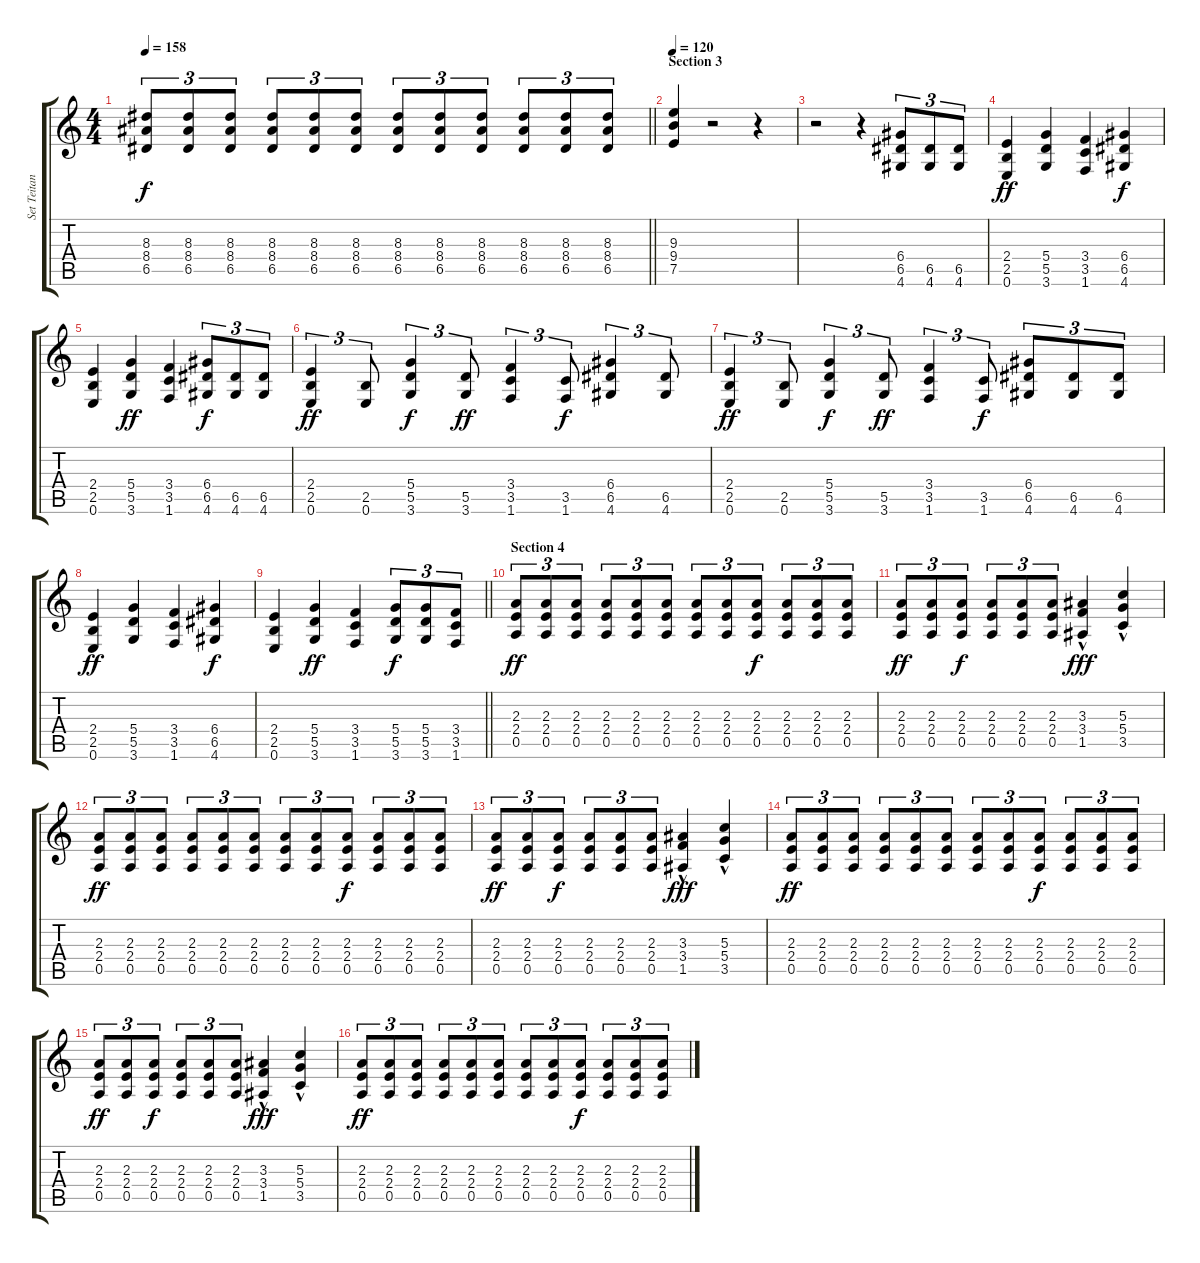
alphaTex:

\track ("Set Teitan" "Set Teitan") {instrument distortionguitar}
\staff {score tabs}
\tuning (E4 B3 G3 D3 A2 E2) {hide}
\ts (4 4)
\tempo 158
\clef g2
\barLineRight lightlight
\ks c
(8.3 8.4 6.5).8{tu (3 2) dy f} (8.3 8.4 6.5).8{tu (3 2)} (8.3 8.4 6.5).8{tu (3 2)} (8.3 8.4 6.5).8{tu (3 2)} (8.3 8.4 6.5).8{tu (3 2)} (8.3 8.4 6.5).8{tu (3 2)} (8.3 8.4 6.5).8{tu (3 2)} (8.3 8.4 6.5).8{tu (3 2)} (8.3 8.4 6.5).8{tu (3 2)} (8.3 8.4 6.5).8{tu (3 2)} (8.3 8.4 6.5).8{tu (3 2)} (8.3 8.4 6.5).8{tu (3 2)} |
\section ("" "Section 3")
\tempo 120
(9.3 9.4 7.5).4 r.2 r.4 |
r.2 r.4 (6.4 6.5 4.6).8{tu (3 2)} (6.5 4.6).8{tu (3 2)} (6.5 4.6).8{tu (3 2)} |
(2.4 2.5 0.6).4{dy ff} (5.4 5.5 3.6).4 (3.4 3.5 1.6).4 (6.4 6.5 4.6).4{dy f} |
(2.4 2.5 0.6).4 (5.4 5.5 3.6).4{dy ff} (3.4 3.5 1.6).4 (6.4 6.5 4.6).8{tu (3 2) dy f} (6.5 4.6).8{tu (3 2)} (6.5 4.6).8{tu (3 2)} |
(2.4 2.5 0.6).4{tu (3 2) dy ff} (2.5 0.6).8{tu (3 2)} (5.4 5.5 3.6).4{tu (3 2) dy f} (5.5 3.6).8{tu (3 2) dy ff} (3.4 3.5 1.6).4{tu (3 2)} (3.5 1.6).8{tu (3 2) dy f} (6.4 6.5 4.6).4{tu (3 2)} (6.5 4.6).8{tu (3 2)} |
(2.4 2.5 0.6).4{tu (3 2) dy ff} (2.5 0.6).8{tu (3 2)} (5.4 5.5 3.6).4{tu (3 2) dy f} (5.5 3.6).8{tu (3 2) dy ff} (3.4 3.5 1.6).4{tu (3 2)} (3.5 1.6).8{tu (3 2) dy f} (6.4 6.5 4.6).8{tu (3 2)} (6.5 4.6).8{tu (3 2)} (6.5 4.6).8{tu (3 2)} |
(2.4 2.5 0.6).4{dy ff} (5.4 5.5 3.6).4 (3.4 3.5 1.6).4 (6.4 6.5 4.6).4{dy f} |
\barLineRight lightlight
(2.4 2.5 0.6).4 (5.4 5.5 3.6).4{dy ff} (3.4 3.5 1.6).4 (5.4 5.5 3.6).8{tu (3 2) dy f} (5.4 5.5 3.6).8{tu (3 2)} (3.4 3.5 1.6).8{tu (3 2)} |
\section ("" "Section 4")
(2.3 2.4 0.5).8{tu (3 2) dy ff} (2.3 2.4 0.5).8{tu (3 2)} (2.3 2.4 0.5).8{tu (3 2)} (2.3 2.4 0.5).8{tu (3 2)} (2.3 2.4 0.5).8{tu (3 2)} (2.3 2.4 0.5).8{tu (3 2)} (2.3 2.4 0.5).8{tu (3 2)} (2.3 2.4 0.5).8{tu (3 2)} (2.3 2.4 0.5).8{tu (3 2) dy f} (2.3 2.4 0.5).8{tu (3 2)} (2.3 2.4 0.5).8{tu (3 2)} (2.3 2.4 0.5).8{tu (3 2)} |
(2.3 2.4 0.5).8{tu (3 2) dy ff} (2.3 2.4 0.5).8{tu (3 2)} (2.3 2.4 0.5).8{tu (3 2) dy f} (2.3 2.4 0.5).8{tu (3 2)} (2.3 2.4 0.5).8{tu (3 2)} (2.3 2.4 0.5).8{tu (3 2)} (3.3 3.4{hac} 1.5{hac}).4{dy fff} (5.3 5.4{hac} 3.5{hac}).4 |
(2.3 2.4 0.5).8{tu (3 2) dy ff} (2.3 2.4 0.5).8{tu (3 2)} (2.3 2.4 0.5).8{tu (3 2)} (2.3 2.4 0.5).8{tu (3 2)} (2.3 2.4 0.5).8{tu (3 2)} (2.3 2.4 0.5).8{tu (3 2)} (2.3 2.4 0.5).8{tu (3 2)} (2.3 2.4 0.5).8{tu (3 2)} (2.3 2.4 0.5).8{tu (3 2) dy f} (2.3 2.4 0.5).8{tu (3 2)} (2.3 2.4 0.5).8{tu (3 2)} (2.3 2.4 0.5).8{tu (3 2)} |
(2.3 2.4 0.5).8{tu (3 2) dy ff} (2.3 2.4 0.5).8{tu (3 2)} (2.3 2.4 0.5).8{tu (3 2) dy f} (2.3 2.4 0.5).8{tu (3 2)} (2.3 2.4 0.5).8{tu (3 2)} (2.3 2.4 0.5).8{tu (3 2)} (3.3 3.4{hac} 1.5{hac}).4{dy fff} (5.3 5.4{hac} 3.5{hac}).4 |
(2.3 2.4 0.5).8{tu (3 2) dy ff} (2.3 2.4 0.5).8{tu (3 2)} (2.3 2.4 0.5).8{tu (3 2)} (2.3 2.4 0.5).8{tu (3 2)} (2.3 2.4 0.5).8{tu (3 2)} (2.3 2.4 0.5).8{tu (3 2)} (2.3 2.4 0.5).8{tu (3 2)} (2.3 2.4 0.5).8{tu (3 2)} (2.3 2.4 0.5).8{tu (3 2) dy f} (2.3 2.4 0.5).8{tu (3 2)} (2.3 2.4 0.5).8{tu (3 2)} (2.3 2.4 0.5).8{tu (3 2)} |
(2.3 2.4 0.5).8{tu (3 2) dy ff} (2.3 2.4 0.5).8{tu (3 2)} (2.3 2.4 0.5).8{tu (3 2) dy f} (2.3 2.4 0.5).8{tu (3 2)} (2.3 2.4 0.5).8{tu (3 2)} (2.3 2.4 0.5).8{tu (3 2)} (3.3 3.4{hac} 1.5{hac}).4{dy fff} (5.3 5.4{hac} 3.5{hac}).4 |
(2.3 2.4 0.5).8{tu (3 2) dy ff} (2.3 2.4 0.5).8{tu (3 2)} (2.3 2.4 0.5).8{tu (3 2)} (2.3 2.4 0.5).8{tu (3 2)} (2.3 2.4 0.5).8{tu (3 2)} (2.3 2.4 0.5).8{tu (3 2)} (2.3 2.4 0.5).8{tu (3 2)} (2.3 2.4 0.5).8{tu (3 2)} (2.3 2.4 0.5).8{tu (3 2) dy f} (2.3 2.4 0.5).8{tu (3 2)} (2.3 2.4 0.5).8{tu (3 2)} (2.3 2.4 0.5).8{tu (3 2)}
